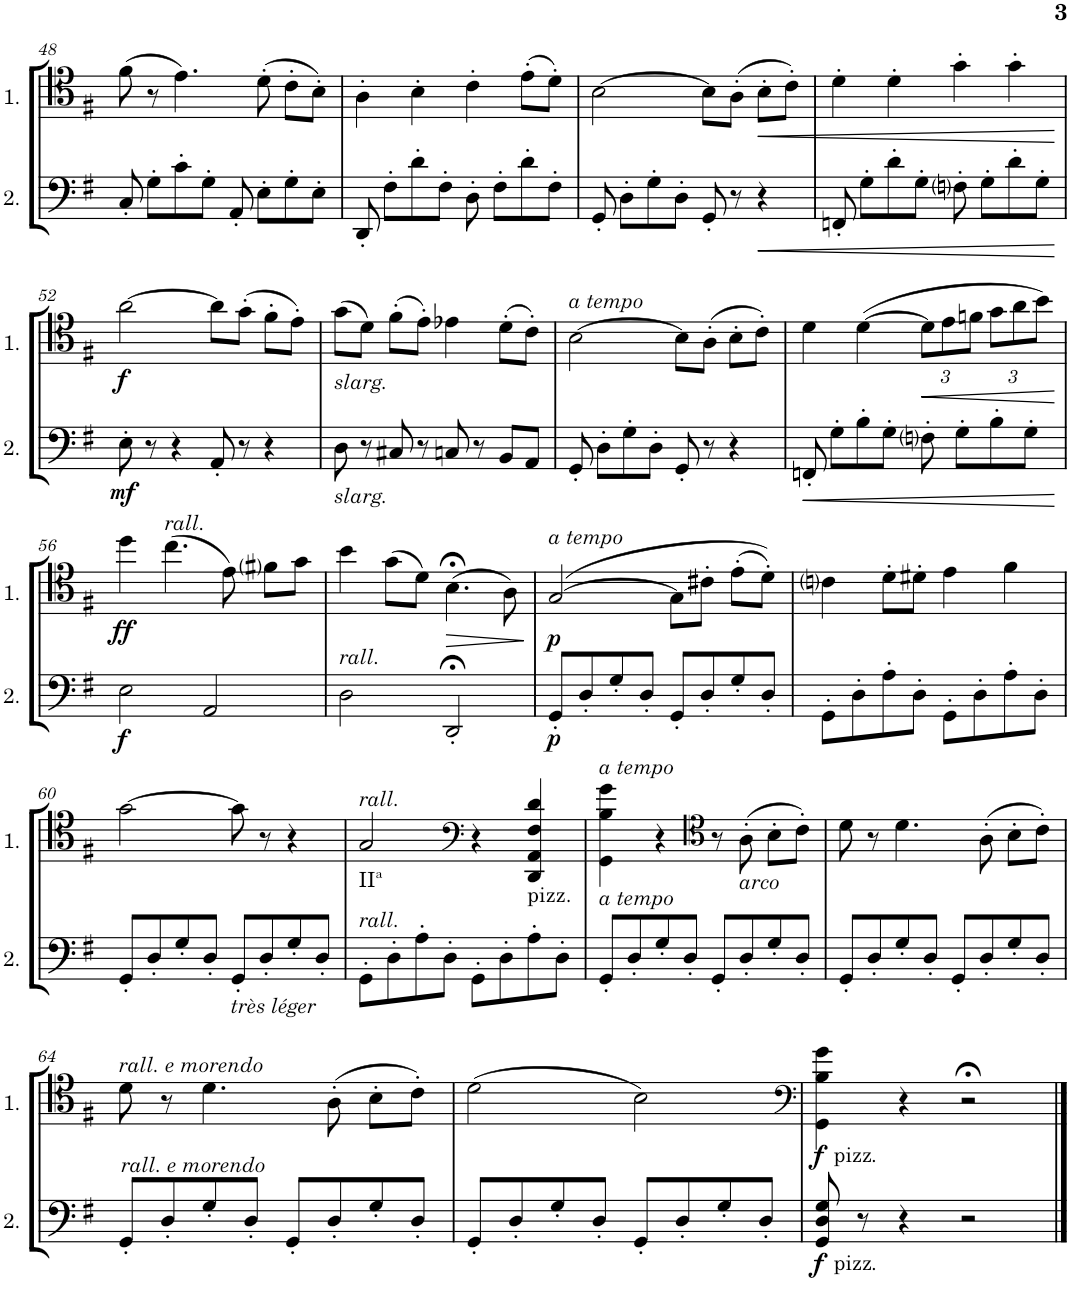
**kern	**dynam	**kern	**dynam
*part2	*part2	*part1	*part1
*staff2	*staff2	*staff1	*staff1
*I"Cello 2	*	*I"Cello 1	*
!!LO:PB:g=z
*clefF4	*	*clefC4	*
*k[f#]	*	*k[f#]	*
*M2/2	*	*M2/2	*
*met(c|)	*	*met(c|)	*
=48	=48	=48	=48
8C'/	.	(8f#\	.
8G'\L	.	8r	.
8c'\	.	4.e\)	.
8G'\J	.	.	.
8AA'/	.	.	.
8E'\L	.	(8d'\	.
8G'\	.	8c'\L	.
8E'\J	.	8B'\J)	.
=49	=49	=49	=49
8DD'/	.	4A'\	.
8F#'\L	.	.	.
8d'\	.	4B'\	.
8F#'\J	.	.	.
8D'\	.	4c'\	.
8F#'\L	.	.	.
8d'\	.	(8e'\L	.
8F#'\J	.	8d'\J)	.
=50	=50	=50	=50
8GG'/	.	[2B\	.
8D'\L	.	.	.
8G'\	.	.	.
8D'\J	.	.	.
8GG'/	.	8B\L]	.
8r	.	(8A'\J	.
!	!LO:HP:b	!	!LO:HP:b
4r	<	8B'\L	<
.	.	8c'\J)	.
=51	=51	=51	=51
8FFn'/	.	4d'\	.
8G'\L	.	.	.
8d'\	.	4d'\	.
8G'\J	.	.	.
8Fni'\	.	4g'\	.
8G'\L	.	.	.
8d'\	.	4g'\	.
8G'\J	.	.	.
.	[	.	[
!!LO:LB:g=z
=52	=52	=52	=52
!	!LO:DY:b	!	!LO:DY:b
8E'\	mf	[2a\	f
8r	.	.	.
4r	.	.	.
8AA'/	.	8a\L]	.
8r	.	(8g'\J	.
4r	.	8f#'\L	.
.	.	8e'\J)	.
=53	=53	=53	=53
!	!	!LO:TX:b:i:t=slarg.	!
!LO:TX:b:i:t=slarg.	!	!	!
8D\	.	(8g\L	.
8r	.	8d\J)	.
8C#X/	.	(8f#'\L	.
8r	.	8e'\J)	.
8Cn/	.	4e-X\	.
8r	.	.	.
8BB/L	.	(8d'\L	.
8AA/J	.	8c'\J)	.
=54	=54	=54	=54
!	!	!LO:TX:a:i:t=a tempo	!
8GG'/	.	[2B\	.
8D'\L	.	.	.
8G'\	.	.	.
8D'\J	.	.	.
8GG'/	.	8B\L]	.
8r	.	(8A'\J	.
4r	.	8B'\L	.
.	.	8c'\J)	.
=55	=55	=55	=55
!	!LO:HP:b	!	!
8FFn'/	<	4d\	.
8G'\L	.	.	.
8B'\	.	([4d\	.
8G'\J	.	.	.
*	*	*Xbrackettup	*
!	!	!	!LO:HP:b
8Fni'\	.	12d\L]	<
.	.	12e\	.
8G'\L	.	.	.
.	.	12fn\J	.
8B'\	.	12g\L	.
.	.	12a\	.
8G'\J	.	.	.
.	.	12b\J)	.
.	[	.	[
!!LO:LB:g=z
=56	=56	=56	=56
!	!LO:DY:b	!	!LO:DY:b
2E\	f	4dd\	ff
!	!	!LO:TX:a:i:t=rall.	!
.	.	(4.cc\	.
2AA/	.	.	.
.	.	8e\)	.
.	.	8f#i\L	.
.	.	8g\J	.
=57	=57	=57	=57
!LO:TX:a:i:t=rall.	!	!	!
2D\	.	4b\	.
.	.	(8g\L	.
.	.	8d\J)	.
!	!	!	!LO:HP:b
2DD;<'/	.	(4.B;<\	>
.	.	8A\)	.
.	.	.	]
=58	=58	=58	=58
!	!	!LO:TX:a:i:t=a tempo	!
!	!LO:DY:b	!	!LO:DY:b
8GG'/L	p	([2G/	p
8D'/	.	.	.
8G'/	.	.	.
8D'/J	.	.	.
8GG'/L	.	8G\L]	.
8D'/	.	8c#X'\J	.
8G'/	.	(8e'\L	.
8D'/J	.	8d'\J))	.
=59	=59	=59	=59
8GG'\L	.	4cni\	.
8D'\	.	.	.
8A'\	.	8d'\L	.
8D'\J	.	8d#X'\J	.
8GG'\L	.	4e\	.
8D'\	.	.	.
8A'\	.	4f#\	.
8D'\J	.	.	.
!!LO:LB:g=z
=60	=60	=60	=60
8GG'/L	.	[2g\	.
8D'/	.	.	.
8G'/	.	.	.
8D'/J	.	.	.
!LO:TX:b:i:t=très léger	!	!	!
8GG'/L	.	8g\]	.
8D'/	.	8r	.
8G'/	.	4r	.
8D'/J	.	.	.
=61	=61	=61	=61
!	!	!LO:TX:a:i:t=rall.	!
!	!	!LO:TX:b:t=II	!
!	!	!LO:TX:b:t=a	!
!LO:TX:a:i:t=rall.	!	!	!
8GG'\L	.	2G/	.
8D'\	.	.	.
8A'\	.	.	.
8D'\J	.	.	.
*	*	*clefF4	*
8GG'\L	.	4r	.
8D'\	.	.	.
!	!	!LO:TX:b:t=pizz.	!
8A'\	.	4DD/ 4AA/ 4F#/ 4d/	.
8D'\J	.	.	.
=62	=62	=62	=62
!	!	!LO:TX:a:i:t=a tempo	!
!LO:TX:a:i:t=a tempo	!	!	!
8GG'/L	.	4GG\ 4B\ 4g\	.
8D'/	.	.	.
8G'/	.	4r	.
8D'/J	.	.	.
*	*	*clefC4	*
8GG'/L	.	8r	.
!	!	!LO:TX:b:i:t=arco	!
8D'/	.	(8A'\	.
8G'/	.	8B'\L	.
8D'/J	.	8c'\J)	.
=63	=63	=63	=63
8GG'/L	.	8d\	.
8D'/	.	8r	.
8G'/	.	4.d\	.
8D'/J	.	.	.
8GG'/L	.	.	.
8D'/	.	(8A'\	.
8G'/	.	8B'\L	.
8D'/J	.	8c'\J)	.
!!LO:LB:g=z
=64	=64	=64	=64
!	!	!LO:TX:a:i:t=rall. e morendo	!
!LO:TX:b:t=afstand	!	!	!
!LO:TX:b:t=houder	!	!	!
!LO:TX:b:t=afstand	!	!	!
!LO:TX:b:t=houder	!	!	!
!LO:TX:b:t=afstand	!	!	!
!LO:TX:b:t=houder	!	!	!
!LO:TX:b:t=afstand	!	!	!
!LO:TX:b:t=houder	!	!	!
!LO:TX:b:t=afstand	!	!	!
!LO:TX:b:t=houder	!	!	!
!LO:TX:b:t=afstand	!	!	!
!LO:TX:a:i:t=rall. e morendo	!	!	!
8GG'/L	.	8d\	.
8D'/	.	8r	.
8G'/	.	4.d\	.
8D'/J	.	.	.
8GG'/L	.	.	.
8D'/	.	(8A'\	.
8G'/	.	8B'\L	.
8D'/J	.	8c'\J)	.
=65	=65	=65	=65
8GG'/L	.	(2d\	.
8D'/	.	.	.
8G'/	.	.	.
8D'/J	.	.	.
8GG'/L	.	2B\)	.
8D'/	.	.	.
8G'/	.	.	.
8D'/J	.	.	.
=66	=66	=66	=66
*	*	*clefF4	*
!	!LO:DY:b	!	!
!	!LO:DY:n=1:b	!	!LO:DY:b
!	!	!	!LO:DY:n=1:b
8GG/ 8D/ 8G/	f other-dynamics	4GG\ 4B\ 4g\	f other-dynamics
8r	.	.	.
4r	.	4r	.
2r	.	2r;<	.
==	==	==	==
*-	*-	*-	*-
